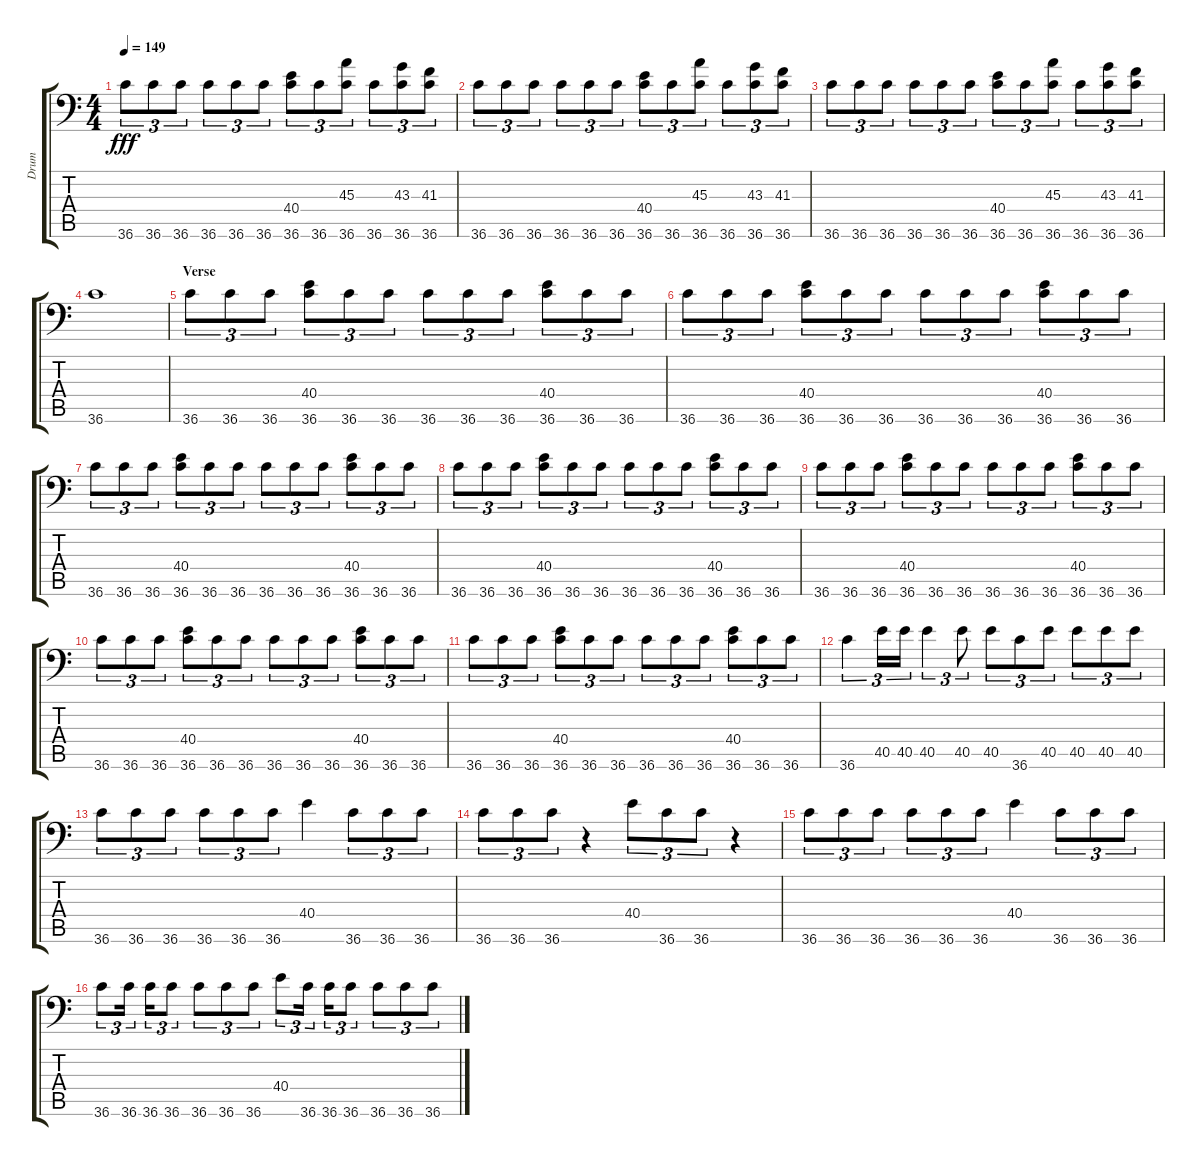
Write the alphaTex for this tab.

\track ("Drum" "Drum") {instrument acousticgrandpiano}
\staff {score tabs}
\tuning (C-1 C-1 C-1 C-1 C-1 C-1) {hide}
\ts (4 4)
\tempo 149
\clef f4
\ks c
36.6.8{tu (3 2) dy fff} 36.6.8{tu (3 2)} 36.6.8{tu (3 2)} 36.6.8{tu (3 2)} 36.6.8{tu (3 2)} 36.6.8{tu (3 2)} (40.4 36.6).8{tu (3 2)} 36.6.8{tu (3 2)} (45.3 36.6).8{tu (3 2)} 36.6.8{tu (3 2)} (43.3 36.6).8{tu (3 2)} (41.3 36.6).8{tu (3 2)} |
36.6.8{tu (3 2)} 36.6.8{tu (3 2)} 36.6.8{tu (3 2)} 36.6.8{tu (3 2)} 36.6.8{tu (3 2)} 36.6.8{tu (3 2)} (40.4 36.6).8{tu (3 2)} 36.6.8{tu (3 2)} (45.3 36.6).8{tu (3 2)} 36.6.8{tu (3 2)} (43.3 36.6).8{tu (3 2)} (41.3 36.6).8{tu (3 2)} |
36.6.8{tu (3 2)} 36.6.8{tu (3 2)} 36.6.8{tu (3 2)} 36.6.8{tu (3 2)} 36.6.8{tu (3 2)} 36.6.8{tu (3 2)} (40.4 36.6).8{tu (3 2)} 36.6.8{tu (3 2)} (45.3 36.6).8{tu (3 2)} 36.6.8{tu (3 2)} (43.3 36.6).8{tu (3 2)} (41.3 36.6).8{tu (3 2)} |
36.6.1 |
\section ("" "Verse")
36.6.8{tu (3 2)} 36.6.8{tu (3 2)} 36.6.8{tu (3 2)} (40.4 36.6).8{tu (3 2)} 36.6.8{tu (3 2)} 36.6.8{tu (3 2)} 36.6.8{tu (3 2)} 36.6.8{tu (3 2)} 36.6.8{tu (3 2)} (40.4 36.6).8{tu (3 2)} 36.6.8{tu (3 2)} 36.6.8{tu (3 2)} |
36.6.8{tu (3 2)} 36.6.8{tu (3 2)} 36.6.8{tu (3 2)} (40.4 36.6).8{tu (3 2)} 36.6.8{tu (3 2)} 36.6.8{tu (3 2)} 36.6.8{tu (3 2)} 36.6.8{tu (3 2)} 36.6.8{tu (3 2)} (40.4 36.6).8{tu (3 2)} 36.6.8{tu (3 2)} 36.6.8{tu (3 2)} |
36.6.8{tu (3 2)} 36.6.8{tu (3 2)} 36.6.8{tu (3 2)} (40.4 36.6).8{tu (3 2)} 36.6.8{tu (3 2)} 36.6.8{tu (3 2)} 36.6.8{tu (3 2)} 36.6.8{tu (3 2)} 36.6.8{tu (3 2)} (40.4 36.6).8{tu (3 2)} 36.6.8{tu (3 2)} 36.6.8{tu (3 2)} |
36.6.8{tu (3 2)} 36.6.8{tu (3 2)} 36.6.8{tu (3 2)} (40.4 36.6).8{tu (3 2)} 36.6.8{tu (3 2)} 36.6.8{tu (3 2)} 36.6.8{tu (3 2)} 36.6.8{tu (3 2)} 36.6.8{tu (3 2)} (40.4 36.6).8{tu (3 2)} 36.6.8{tu (3 2)} 36.6.8{tu (3 2)} |
36.6.8{tu (3 2)} 36.6.8{tu (3 2)} 36.6.8{tu (3 2)} (40.4 36.6).8{tu (3 2)} 36.6.8{tu (3 2)} 36.6.8{tu (3 2)} 36.6.8{tu (3 2)} 36.6.8{tu (3 2)} 36.6.8{tu (3 2)} (40.4 36.6).8{tu (3 2)} 36.6.8{tu (3 2)} 36.6.8{tu (3 2)} |
36.6.8{tu (3 2)} 36.6.8{tu (3 2)} 36.6.8{tu (3 2)} (40.4 36.6).8{tu (3 2)} 36.6.8{tu (3 2)} 36.6.8{tu (3 2)} 36.6.8{tu (3 2)} 36.6.8{tu (3 2)} 36.6.8{tu (3 2)} (40.4 36.6).8{tu (3 2)} 36.6.8{tu (3 2)} 36.6.8{tu (3 2)} |
36.6.8{tu (3 2)} 36.6.8{tu (3 2)} 36.6.8{tu (3 2)} (40.4 36.6).8{tu (3 2)} 36.6.8{tu (3 2)} 36.6.8{tu (3 2)} 36.6.8{tu (3 2)} 36.6.8{tu (3 2)} 36.6.8{tu (3 2)} (40.4 36.6).8{tu (3 2)} 36.6.8{tu (3 2)} 36.6.8{tu (3 2)} |
36.6.4{tu (3 2)} 40.5.16{tu (3 2)} 40.5.16{tu (3 2)} 40.5.4{tu (3 2)} 40.5.8{tu (3 2)} 40.5.8{tu (3 2)} 36.6.8{tu (3 2)} 40.5.8{tu (3 2)} 40.5.8{tu (3 2)} 40.5.8{tu (3 2)} 40.5.8{tu (3 2)} |
36.6.8{tu (3 2)} 36.6.8{tu (3 2)} 36.6.8{tu (3 2)} 36.6.8{tu (3 2)} 36.6.8{tu (3 2)} 36.6.8{tu (3 2)} 40.4.4 36.6.8{tu (3 2)} 36.6.8{tu (3 2)} 36.6.8{tu (3 2)} |
36.6.8{tu (3 2)} 36.6.8{tu (3 2)} 36.6.8{tu (3 2)} r.4 40.4.8{tu (3 2)} 36.6.8{tu (3 2)} 36.6.8{tu (3 2)} r.4 |
36.6.8{tu (3 2)} 36.6.8{tu (3 2)} 36.6.8{tu (3 2)} 36.6.8{tu (3 2)} 36.6.8{tu (3 2)} 36.6.8{tu (3 2)} 40.4.4 36.6.8{tu (3 2)} 36.6.8{tu (3 2)} 36.6.8{tu (3 2)} |
36.6.8{tu (3 2)} 36.6.16{tu (3 2)} 36.6.16{tu (3 2)} 36.6.8{tu (3 2)} 36.6.8{tu (3 2)} 36.6.8{tu (3 2)} 36.6.8{tu (3 2)} 40.4.8{tu (3 2)} 36.6.16{tu (3 2)} 36.6.16{tu (3 2)} 36.6.8{tu (3 2)} 36.6.8{tu (3 2)} 36.6.8{tu (3 2)} 36.6.8{tu (3 2)}
